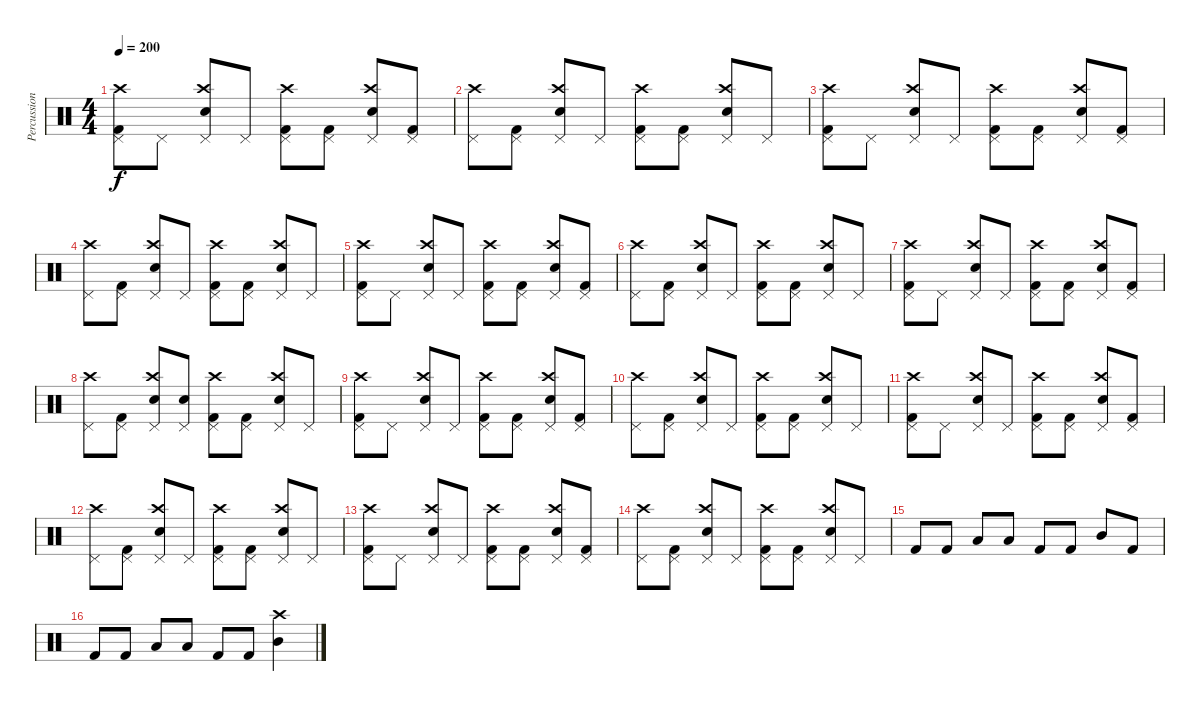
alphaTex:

\track ("Percussion" "Percussion") {instrument percussion}
\staff {score}
\articulation defaults
\ts (4 4)
\tempo 200
\clef neutral
\ks c
("Pedal Hi-Hat (hit)" "Kick (hit) 2" "Crash high (hit)").8{dy f} "Pedal Hi-Hat (hit)".8 ("Pedal Hi-Hat (hit)" "Electric Snare (hit)" "Crash high (hit)").8 "Pedal Hi-Hat (hit)".8 ("Pedal Hi-Hat (hit)" "Kick (hit) 2" "Crash high (hit)").8 ("Pedal Hi-Hat (hit)" "Kick (hit) 2").8 ("Pedal Hi-Hat (hit)" "Electric Snare (hit)" "Crash high (hit)").8 ("Pedal Hi-Hat (hit)" "Kick (hit) 2").8 |
("Pedal Hi-Hat (hit)" "Crash high (hit)").8 ("Pedal Hi-Hat (hit)" "Kick (hit) 2").8 ("Pedal Hi-Hat (hit)" "Electric Snare (hit)" "Crash high (hit)").8 "Pedal Hi-Hat (hit)".8 ("Pedal Hi-Hat (hit)" "Kick (hit) 2" "Crash high (hit)").8 ("Pedal Hi-Hat (hit)" "Kick (hit) 2").8 ("Pedal Hi-Hat (hit)" "Electric Snare (hit)" "Crash high (hit)").8 "Pedal Hi-Hat (hit)".8 |
("Pedal Hi-Hat (hit)" "Kick (hit) 2" "Crash high (hit)").8 "Pedal Hi-Hat (hit)".8 ("Pedal Hi-Hat (hit)" "Electric Snare (hit)" "Crash high (hit)").8 "Pedal Hi-Hat (hit)".8 ("Pedal Hi-Hat (hit)" "Kick (hit) 2" "Crash high (hit)").8 ("Pedal Hi-Hat (hit)" "Kick (hit) 2").8 ("Pedal Hi-Hat (hit)" "Electric Snare (hit)" "Crash high (hit)").8 ("Pedal Hi-Hat (hit)" "Kick (hit) 2").8 |
("Pedal Hi-Hat (hit)" "Crash high (hit)").8 ("Pedal Hi-Hat (hit)" "Kick (hit) 2").8 ("Pedal Hi-Hat (hit)" "Electric Snare (hit)" "Crash high (hit)").8 "Pedal Hi-Hat (hit)".8 ("Pedal Hi-Hat (hit)" "Kick (hit) 2" "Crash high (hit)").8 ("Pedal Hi-Hat (hit)" "Kick (hit) 2").8 ("Pedal Hi-Hat (hit)" "Electric Snare (hit)" "Crash high (hit)").8 "Pedal Hi-Hat (hit)".8 |
("Pedal Hi-Hat (hit)" "Kick (hit) 2" "Crash high (hit)").8 "Pedal Hi-Hat (hit)".8 ("Pedal Hi-Hat (hit)" "Electric Snare (hit)" "Crash high (hit)").8 "Pedal Hi-Hat (hit)".8 ("Pedal Hi-Hat (hit)" "Kick (hit) 2" "Crash high (hit)").8 ("Pedal Hi-Hat (hit)" "Kick (hit) 2").8 ("Pedal Hi-Hat (hit)" "Electric Snare (hit)" "Crash high (hit)").8 ("Pedal Hi-Hat (hit)" "Kick (hit) 2").8 |
("Pedal Hi-Hat (hit)" "Crash high (hit)").8 ("Pedal Hi-Hat (hit)" "Kick (hit) 2").8 ("Pedal Hi-Hat (hit)" "Electric Snare (hit)" "Crash high (hit)").8 "Pedal Hi-Hat (hit)".8 ("Pedal Hi-Hat (hit)" "Kick (hit) 2" "Crash high (hit)").8 ("Pedal Hi-Hat (hit)" "Kick (hit) 2").8 ("Pedal Hi-Hat (hit)" "Electric Snare (hit)" "Crash high (hit)").8 "Pedal Hi-Hat (hit)".8 |
("Pedal Hi-Hat (hit)" "Kick (hit) 2" "Crash high (hit)").8 "Pedal Hi-Hat (hit)".8 ("Pedal Hi-Hat (hit)" "Electric Snare (hit)" "Crash high (hit)").8 "Pedal Hi-Hat (hit)".8 ("Pedal Hi-Hat (hit)" "Kick (hit) 2" "Crash high (hit)").8 ("Pedal Hi-Hat (hit)" "Kick (hit) 2").8 ("Pedal Hi-Hat (hit)" "Electric Snare (hit)" "Crash high (hit)").8 ("Pedal Hi-Hat (hit)" "Kick (hit) 2").8 |
("Pedal Hi-Hat (hit)" "Crash high (hit)").8 ("Pedal Hi-Hat (hit)" "Kick (hit) 2").8 ("Pedal Hi-Hat (hit)" "Electric Snare (hit)" "Crash high (hit)").8 ("Pedal Hi-Hat (hit)" "Electric Snare (hit)").8 ("Pedal Hi-Hat (hit)" "Kick (hit) 2" "Crash high (hit)").8 ("Pedal Hi-Hat (hit)" "Kick (hit) 2").8 ("Pedal Hi-Hat (hit)" "Electric Snare (hit)" "Crash high (hit)").8 "Pedal Hi-Hat (hit)".8 |
("Pedal Hi-Hat (hit)" "Kick (hit) 2" "Crash high (hit)").8 "Pedal Hi-Hat (hit)".8 ("Pedal Hi-Hat (hit)" "Electric Snare (hit)" "Crash high (hit)").8 "Pedal Hi-Hat (hit)".8 ("Pedal Hi-Hat (hit)" "Kick (hit) 2" "Crash high (hit)").8 ("Pedal Hi-Hat (hit)" "Kick (hit) 2").8 ("Pedal Hi-Hat (hit)" "Electric Snare (hit)" "Crash high (hit)").8 ("Pedal Hi-Hat (hit)" "Kick (hit) 2").8 |
("Pedal Hi-Hat (hit)" "Crash high (hit)").8 ("Pedal Hi-Hat (hit)" "Kick (hit) 2").8 ("Pedal Hi-Hat (hit)" "Electric Snare (hit)" "Crash high (hit)").8 "Pedal Hi-Hat (hit)".8 ("Pedal Hi-Hat (hit)" "Kick (hit) 2" "Crash high (hit)").8 ("Pedal Hi-Hat (hit)" "Kick (hit) 2").8 ("Pedal Hi-Hat (hit)" "Electric Snare (hit)" "Crash high (hit)").8 "Pedal Hi-Hat (hit)".8 |
("Pedal Hi-Hat (hit)" "Kick (hit) 2" "Crash high (hit)").8 "Pedal Hi-Hat (hit)".8 ("Pedal Hi-Hat (hit)" "Electric Snare (hit)" "Crash high (hit)").8 "Pedal Hi-Hat (hit)".8 ("Pedal Hi-Hat (hit)" "Kick (hit) 2" "Crash high (hit)").8 ("Pedal Hi-Hat (hit)" "Kick (hit) 2").8 ("Pedal Hi-Hat (hit)" "Electric Snare (hit)" "Crash high (hit)").8 ("Pedal Hi-Hat (hit)" "Kick (hit) 2").8 |
("Pedal Hi-Hat (hit)" "Crash high (hit)").8 ("Pedal Hi-Hat (hit)" "Kick (hit) 2").8 ("Pedal Hi-Hat (hit)" "Electric Snare (hit)" "Crash high (hit)").8 "Pedal Hi-Hat (hit)".8 ("Pedal Hi-Hat (hit)" "Kick (hit) 2" "Crash high (hit)").8 ("Pedal Hi-Hat (hit)" "Kick (hit) 2").8 ("Pedal Hi-Hat (hit)" "Electric Snare (hit)" "Crash high (hit)").8 "Pedal Hi-Hat (hit)".8 |
("Pedal Hi-Hat (hit)" "Kick (hit) 2" "Crash high (hit)").8 "Pedal Hi-Hat (hit)".8 ("Pedal Hi-Hat (hit)" "Electric Snare (hit)" "Crash high (hit)").8 "Pedal Hi-Hat (hit)".8 ("Pedal Hi-Hat (hit)" "Kick (hit) 2" "Crash high (hit)").8 ("Pedal Hi-Hat (hit)" "Kick (hit) 2").8 ("Pedal Hi-Hat (hit)" "Electric Snare (hit)" "Crash high (hit)").8 ("Pedal Hi-Hat (hit)" "Kick (hit) 2").8 |
("Pedal Hi-Hat (hit)" "Crash high (hit)").8 ("Pedal Hi-Hat (hit)" "Kick (hit) 2").8 ("Pedal Hi-Hat (hit)" "Electric Snare (hit)" "Crash high (hit)").8 "Pedal Hi-Hat (hit)".8 ("Pedal Hi-Hat (hit)" "Kick (hit) 2" "Crash high (hit)").8 ("Pedal Hi-Hat (hit)" "Kick (hit) 2").8 ("Pedal Hi-Hat (hit)" "Electric Snare (hit)" "Crash high (hit)").8 "Pedal Hi-Hat (hit)".8 |
"Kick (hit) 2".8 "Kick (hit) 2".8 "Low Tom (hit)".8 "Low Tom (hit)".8 "Kick (hit) 2".8 "Kick (hit) 2".8 "Mid Tom (hit)".8 "Kick (hit) 2".8 |
"Kick (hit) 2".8 "Kick (hit) 2".8 "Low Tom (hit)".8 "Low Tom (hit)".8 "Kick (hit) 2".8 "Kick (hit) 2".8 ("Mid Tom (hit)" "Crash high (hit)").4
